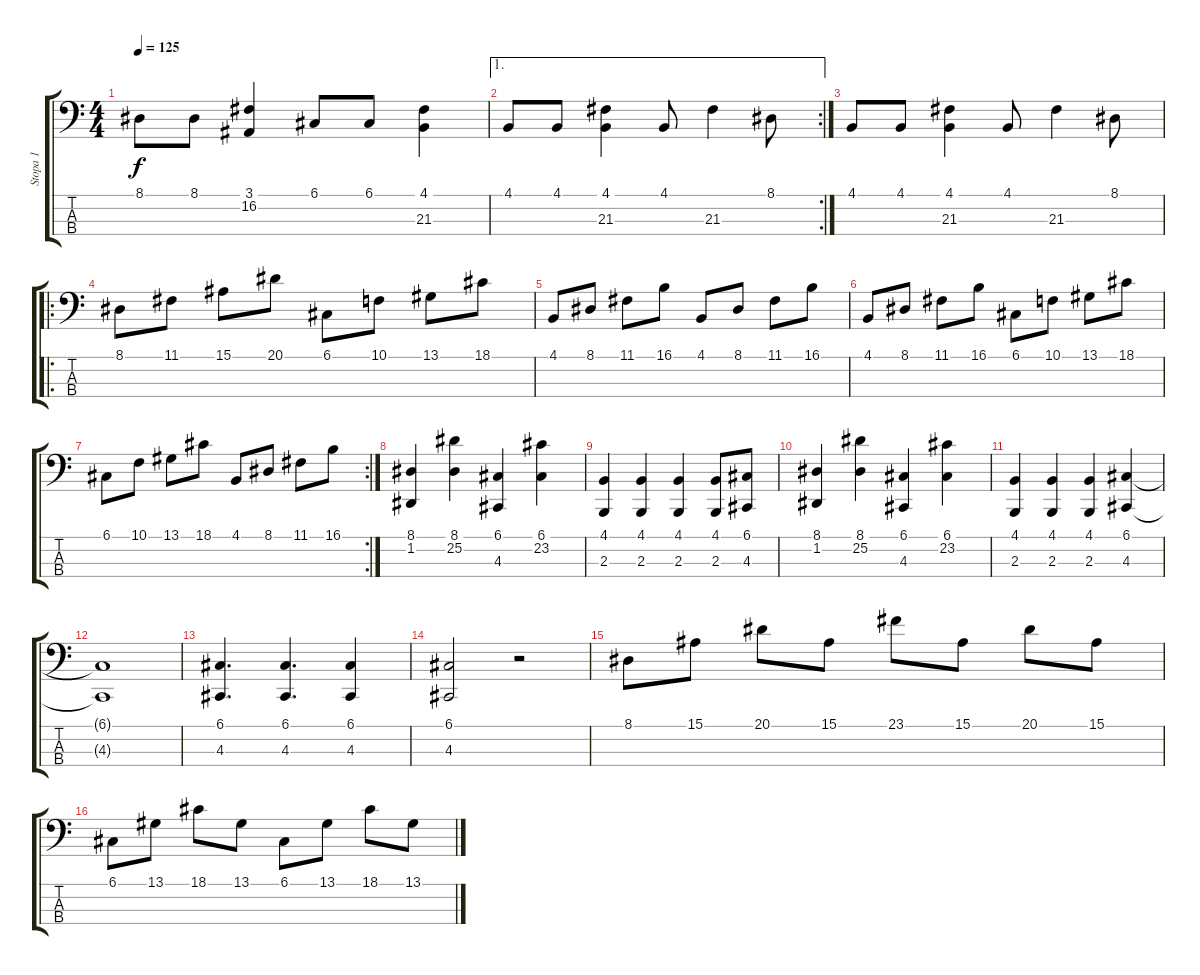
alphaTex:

\track ("Stopa 1" "Stopa 1") {instrument brightacousticpiano}
\staff {score tabs}
\tuning (G2 D2 A1 E1) {hide}
\ts (4 4)
\tempo 125
\clef f4
\ks c
8.1.8{dy f} 8.1.8 (3.1 16.2).4 6.1.8 6.1.8 (4.1 21.3).4 |
\ae 1
\rc 2
4.1.8 4.1.8 (4.1 21.3).4 4.1.8 21.3.4 8.1.8 |
4.1.8 4.1.8 (4.1 21.3).4 4.1.8 21.3.4 8.1.8 |
\ro
8.1.8 11.1.8 15.1.8 20.1.8 6.1.8 10.1.8 13.1.8 18.1.8 |
4.1.8 8.1.8 11.1.8 16.1.8 4.1.8 8.1.8 11.1.8 16.1.8 |
4.1.8 8.1.8 11.1.8 16.1.8 6.1.8 10.1.8 13.1.8 18.1.8 |
\rc 2
6.1.8 10.1.8 13.1.8 18.1.8 4.1.8 8.1.8 11.1.8 16.1.8 |
(8.1 1.2).4 (8.1 25.2).4 (6.1 4.3).4 (6.1 23.2).4 |
(4.1 2.3).4 (4.1 2.3).4 (4.1 2.3).4 (4.1 2.3).8 (6.1 4.3).8 |
(8.1 1.2).4 (8.1 25.2).4 (6.1 4.3).4 (6.1 23.2).4 |
(4.1 2.3).4 (4.1 2.3).4 (4.1 2.3).4 (6.1 4.3).4 |
(6.1{t} 4.3{t}).1 |
(6.1 4.3).4{d} (6.1 4.3).4{d} (6.1 4.3).4 |
(6.1 4.3).2 r.2 |
8.1.8 15.1.8 20.1.8 15.1.8 23.1.8 15.1.8 20.1.8 15.1.8 |
6.1.8 13.1.8 18.1.8 13.1.8 6.1.8 13.1.8 18.1.8 13.1.8
